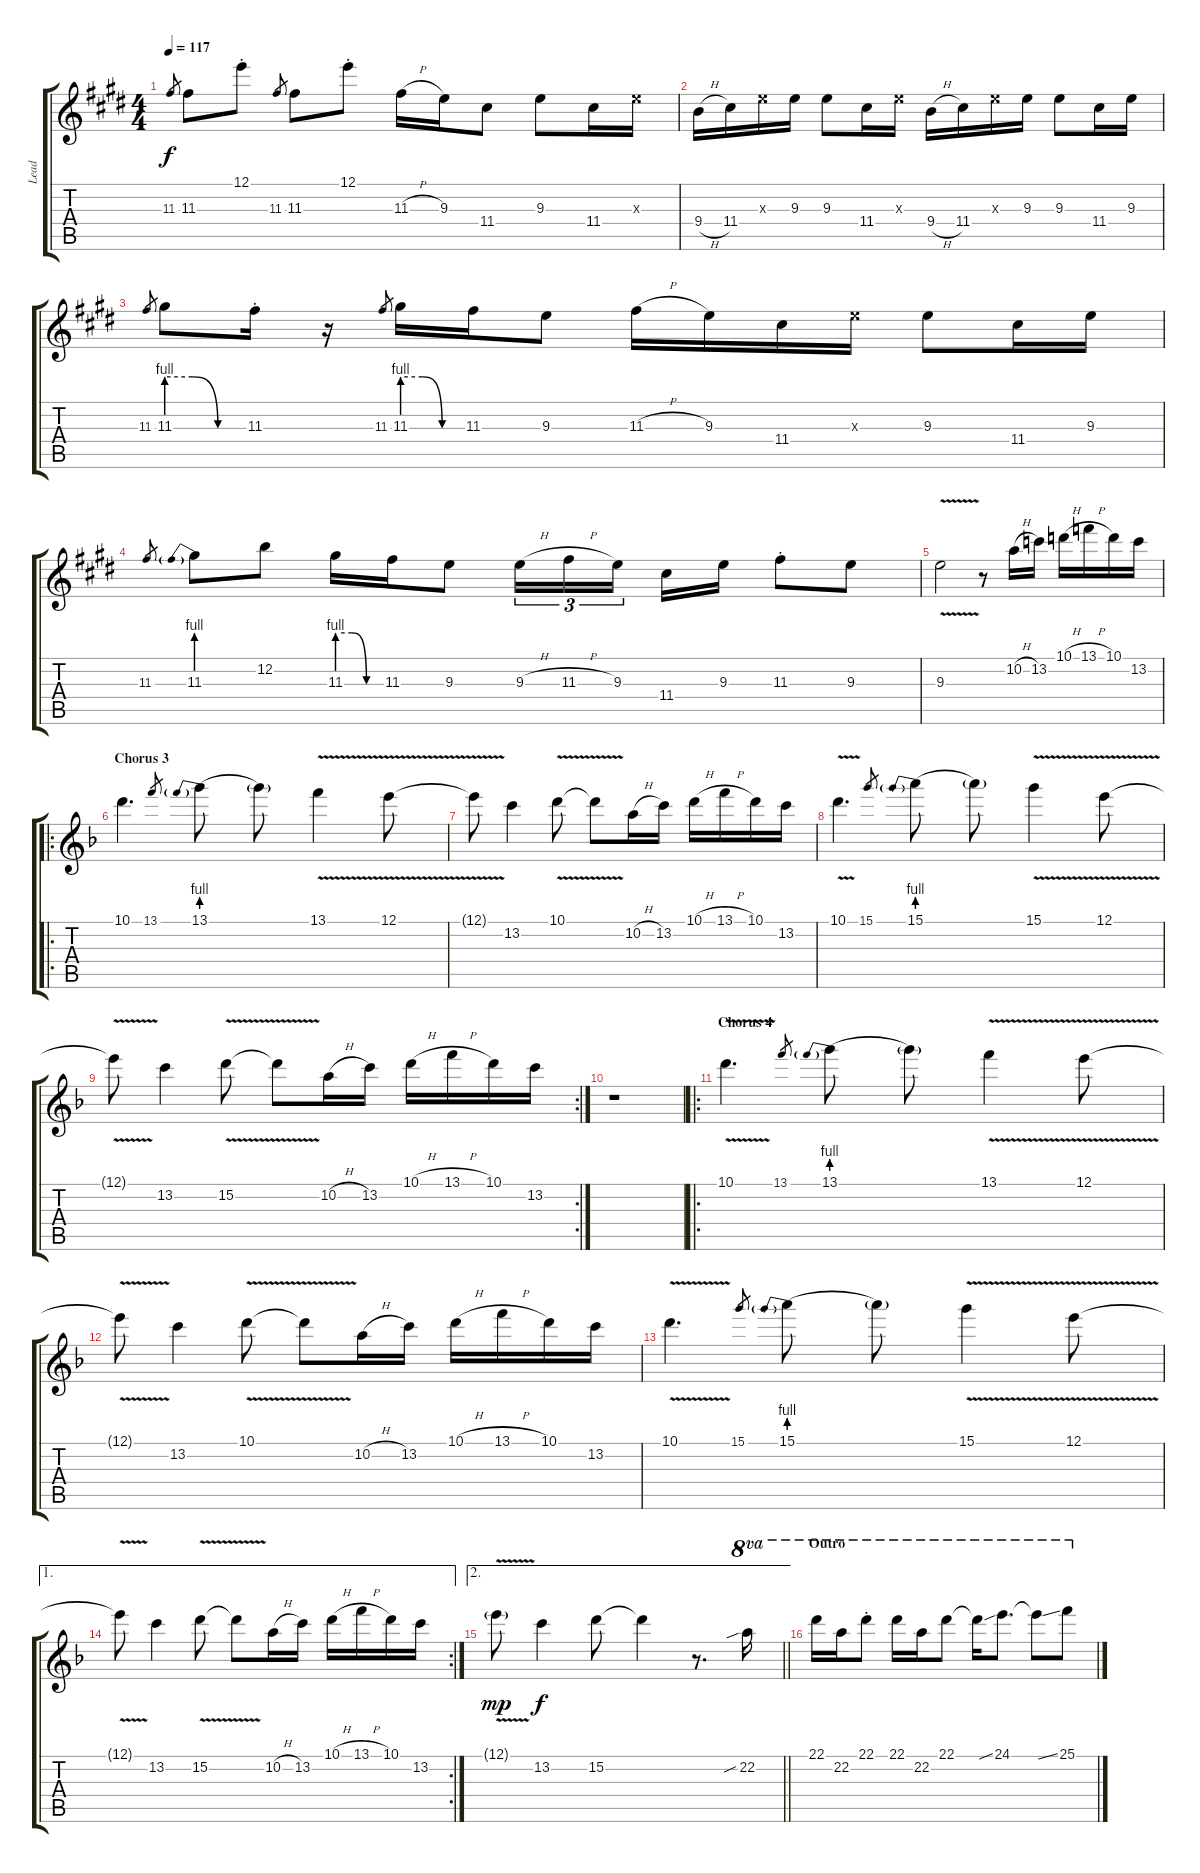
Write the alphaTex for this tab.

\track ("Lead" "Lead") {instrument overdrivenguitar}
\staff {score tabs}
\tuning (E4 B3 G3 D3 A2 E2) {hide}
\ts (4 4)
\tempo 117
\clef g2
\ks e
11.3.8{gr dy f} 11.3.8 12.1{st}.8 11.3.8{gr} 11.3.8 12.1{st}.8 11.3{h}.16 9.3.16 11.4.8 9.3.8 11.4.16 9.3{x}.16 |
9.4{h}.16 11.4.16 9.3{x}.16 9.3.16 9.3.8 11.4.16 9.3{x}.16 9.4{h}.16 11.4.16 9.3{x}.16 9.3.16 9.3.8 11.4.16 9.3.16 |
11.3.8{gr} 11.3{be (custom 0 4 20 4 40 0 60 0)}.8 11.3{st}.16 r.16 11.3.8{gr} 11.3{be (custom 0 4 20 4 40 0 60 0)}.16 11.3.16 9.3.8 11.3{h}.16 9.3.16 11.4.16 9.3{x}.16 9.3.8 11.4.16 9.3.16 |
11.3.8{gr} 11.3{be (prebend 0 4 60 4)}.8 12.2.8 11.3{be (custom 0 4 20 4 40 0 60 0)}.16 11.3.16 9.3.8 9.3{h}.16{tu (3 2)} 11.3{h}.16{tu (3 2)} 9.3.16{tu (3 2) beam splitsecondary} 11.4.16 9.3.16 11.3{st}.8 9.3.8 |
9.3{v}.2 r.8 10.2{h}.16 13.2.16 10.1{h}.16 13.1{h}.16 10.1.16 13.2.16 |
\ro
\section ("" "Chorus 3")
\ks f
10.1.4{d} 13.1.8{gr} 13.1{be (prebend 0 4 60 4)}.8 13.1{t}.8 13.1{v}.4 12.1{v}.8 |
12.1{t}.8 13.2.4 10.1{v}.8 10.1{t}.8 10.2{h}.16 13.2.16 10.1{h}.16 13.1{h}.16 10.1.16 13.2.16 |
10.1{v}.4{d} 15.1.8{gr} 15.1{be (prebend 0 4 60 4)}.8 15.1{t}.8 15.1{v}.4 12.1{v}.8 |
\rc 2
12.1{t}.8 13.2.4 15.2{v}.8 15.2{t}.8 10.2{h}.16 13.2.16 10.1{h}.16 13.1{h}.16 10.1.16 13.2.16 |
r.1 |
\ro
\section ("" "Chorus 4")
10.1{v}.4{d} 13.1.8{gr} 13.1{be (prebend 0 4 60 4)}.8 13.1{t}.8 13.1{v}.4 12.1{v}.8 |
12.1{v t}.8 13.2.4 10.1{v}.8 10.1{t}.8 10.2{h}.16 13.2.16 10.1{h}.16 13.1{h}.16 10.1.16 13.2.16 |
10.1{v}.4{d} 15.1.8{gr} 15.1{be (prebend 0 4 60 4)}.8 15.1{t}.8 15.1{v}.4 12.1{v}.8 |
\ae 1
\rc 2
12.1{t}.8 13.2.4 15.2{v}.8 15.2{t}.8 10.2{h}.16 13.2.16 10.1{h}.16 13.1{h}.16 10.1.16 13.2.16 |
\ae 2
\barLineRight lightlight
12.1{v g}.8{dy mp} 13.2.4{dy f} 15.2.8 15.2{t}.4 r.8{d} 22.2{sib}.16{ot 8va} |
\section ("" "Outro")
22.1.16{ot 8va} 22.2.16{ot 8va} 22.1{st}.8{ot 8va} 22.1.16{ot 8va} 22.2.16{ot 8va} 22.1.8{ot 8va} 22.1{ss t}.16{ot 8va} 24.1.8{d ot 8va} 24.1{ss t}.8{ot 8va} 25.1.8{ot 8va}
